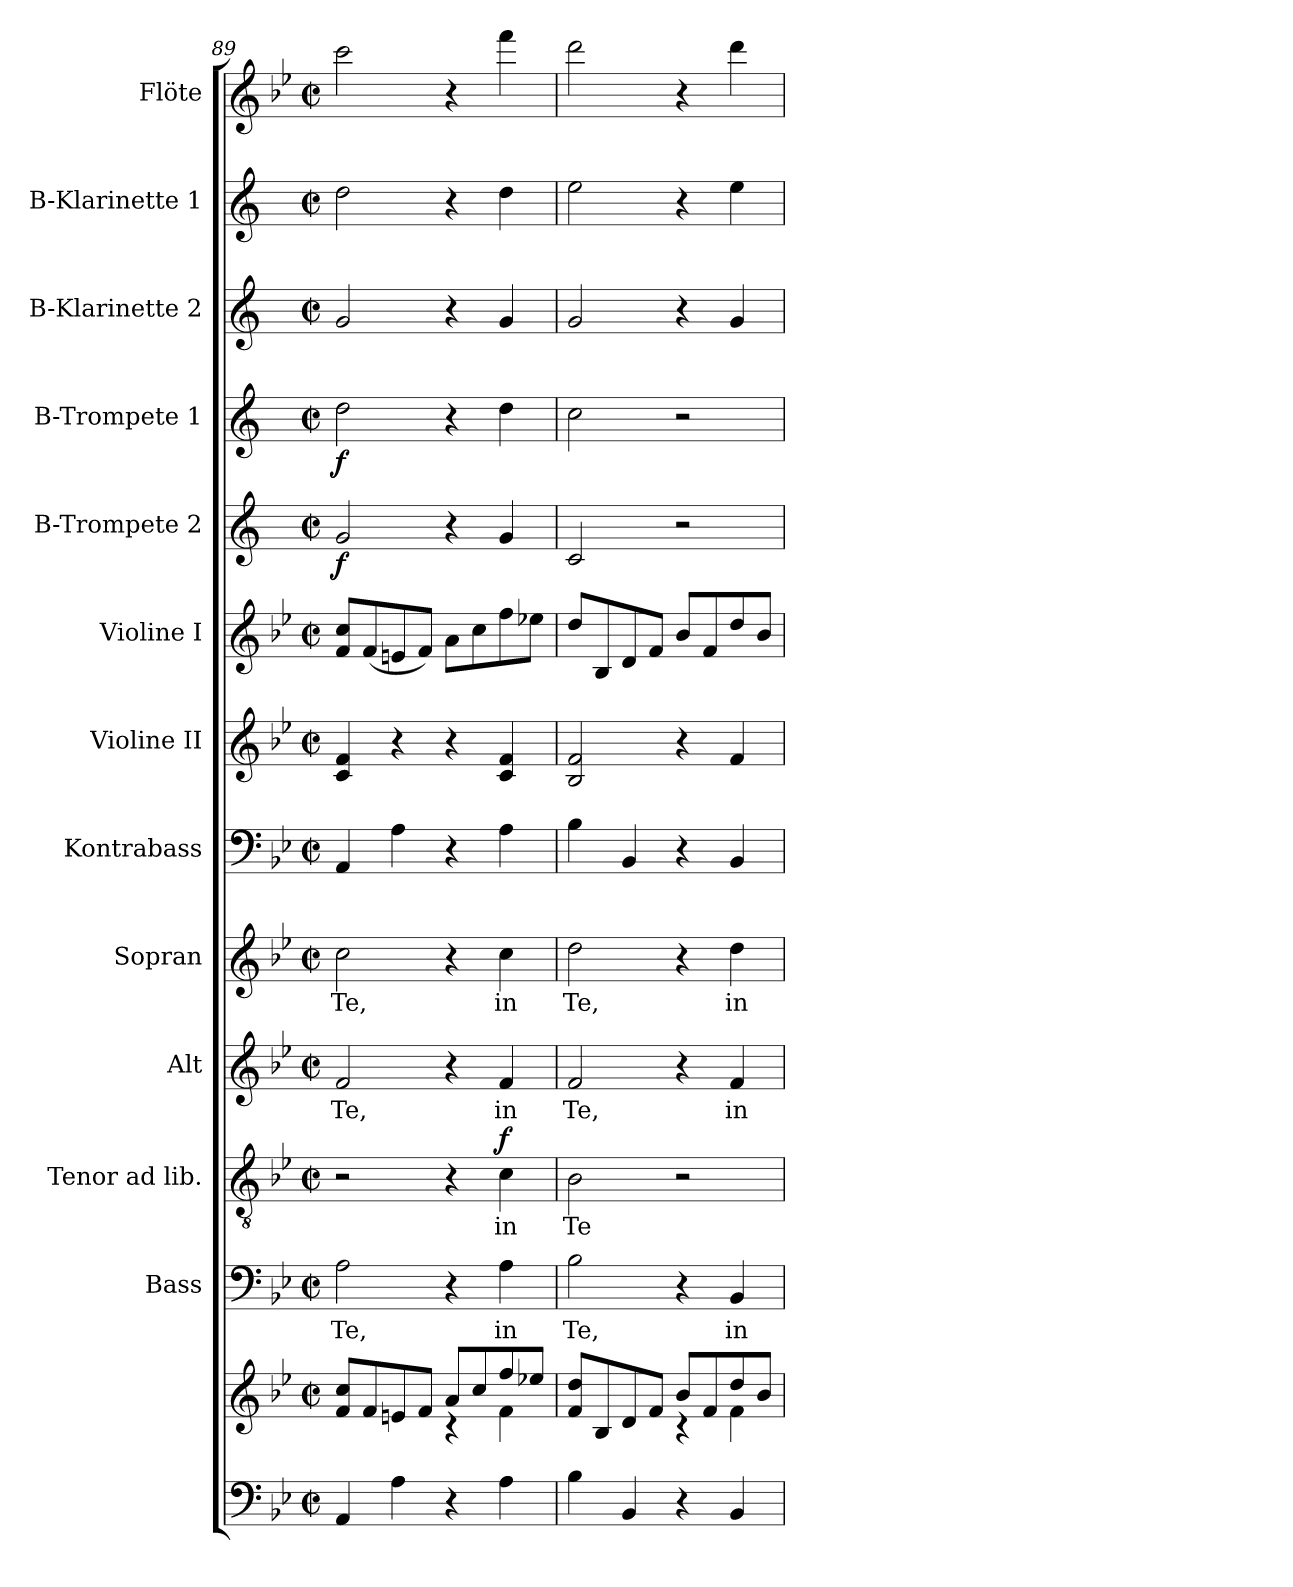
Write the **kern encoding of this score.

**kern	**kern	**kern	**text	**kern	**text	**dynam	**kern	**text	**kern	**text	**kern	**kern	**kern	**kern	**dynam	**kern	**dynam	**kern	**kern	**kern
*part13	*part13	*part12	*part12	*part11	*part11	*part11	*part10	*part10	*part9	*part9	*part8	*part7	*part6	*part5	*part5	*part4	*part4	*part3	*part2	*part1
*staff14	*staff13	*staff12	*staff12	*staff11	*staff11	*staff11	*staff10	*staff10	*staff9	*staff9	*staff8	*staff7	*staff6	*staff5	*staff5	*staff4	*staff4	*staff3	*staff2	*staff1
*	*	*I"Bass	*	*I"Tenor ad lib.	*	*	*I"Alt	*	*I"Sopran	*	*I"Kontrabass	*I"Violine II	*I"Violine I	*I"B-Trompete 2	*	*I"B-Trompete 1	*	*I"B-Klarinette 2	*I"B-Klarinette 1	*I"Flöte
*	*	*I'B.	*	*I'T.	*	*	*I'A.	*	*I'S.	*	*I'Kb.	*I'Vl. II	*I'Vl. I	*I'B Trp. 2	*	*I'B Trp. 1	*	*I'B Kl. 2	*I'B Kl. 1	*I'Fl.
*clefF4	*clefG2	*clefF4	*	*clefGv2	*	*	*clefG2	*	*clefG2	*	*clefF4	*clefG2	*clefG2	*clefG2	*	*clefG2	*	*clefG2	*clefG2	*clefG2
*	*	*	*	*	*	*	*	*	*	*	*ITrd7c12	*	*	*ITrd1c2	*	*ITrd1c2	*	*ITrd1c2	*ITrd1c2	*
*k[b-e-]	*k[b-e-]	*k[b-e-]	*	*k[b-e-]	*	*	*k[b-e-]	*	*k[b-e-]	*	*k[b-e-]	*k[b-e-]	*k[b-e-]	*k[b-e-]	*	*k[b-e-]	*	*k[b-e-]	*k[b-e-]	*k[b-e-]
*B-:	*B-:	*B-:	*	*B-:	*	*	*B-:	*	*B-:	*	*B-:	*B-:	*B-:	*B-:	*	*B-:	*	*B-:	*B-:	*B-:
*M2/2	*M2/2	*M2/2	*	*M2/2	*	*	*M2/2	*	*M2/2	*	*M2/2	*M2/2	*M2/2	*M2/2	*	*M2/2	*	*M2/2	*M2/2	*M2/2
*met(c|)	*met(c|)	*met(c|)	*	*met(c|)	*	*	*met(c|)	*	*met(c|)	*	*met(c|)	*met(c|)	*met(c|)	*met(c|)	*	*met(c|)	*	*met(c|)	*met(c|)	*met(c|)
=89	=89	=89	=89	=89	=89	=89	=89	=89	=89	=89	=89	=89	=89	=89	=89	=89	=89	=89	=89	=89
*	*^	*	*	*	*	*	*	*	*	*	*	*	*	*	*	*	*	*	*	*
!	!	!	!	!LO:LY:b	!	!	!	!	!LO:LY:b	!	!LO:LY:b	!	!	!	!	!LO:DY:b	!	!LO:DY:b	!	!	!
4AA/	8f/ 8cc/L	2ryy	2A\	Te,	2r	.	.	2f/	Te,	2cc\	Te,	4AAA/	4c/ 4f/	8f/ 8cc/L	2f/	f	2cc\	f	2f/	2cc\	2ccc\
.	8f/	.	.	.	.	.	.	.	.	.	.	.	.	(<8f/	.	.	.	.	.	.	.
4A\	8en/	.	.	.	.	.	.	.	.	.	.	4AA\	4r	8en/	.	.	.	.	.	.	.
.	8f/J	.	.	.	.	.	.	.	.	.	.	.	.	8f/J)	.	.	.	.	.	.	.
4r	8a/L	4rc	4r	.	4r	.	.	4r	.	4r	.	4r	4r	8a\L	4r	.	4r	.	4r	4r	4r
.	8cc/	.	.	.	.	.	.	.	.	.	.	.	.	8cc\	.	.	.	.	.	.	.
!	!	!	!	!LO:LY:b	!	!LO:LY:b	!LO:DY:a	!	!LO:LY:b	!	!LO:LY:b	!	!	!	!	!	!	!	!	!	!
4A\	8ff/	4f\	4A\	in	4c\	in	f	4f/	in	4cc\	in	4AA\	4c/ 4f/	8ff\	4f/	.	4cc\	.	4f/	4cc\	4fff\
.	8ee-X/J	.	.	.	.	.	.	.	.	.	.	.	.	8ee-X\J	.	.	.	.	.	.	.
!!LO:PB:g=z
=90	=90	=90	=90	=90	=90	=90	=90	=90	=90	=90	=90	=90	=90	=90	=90	=90	=90	=90	=90	=90	=90
!	!	!	!	!LO:LY:b	!	!LO:LY:b	!	!	!LO:LY:b	!	!LO:LY:b	!	!	!	!	!	!	!	!	!	!
4B-\	8f/ 8dd/L	2ryy	2B-\	Te,	2B-\	Te	.	2f/	Te,	2dd\	Te,	4BB-\	2B-/ 2f/	8dd/L	2B-/	.	2b-\	.	2f/	2dd\	2ddd\
.	8B-/	.	.	.	.	.	.	.	.	.	.	.	.	8B-/	.	.	.	.	.	.	.
4BB-/	8d/	.	.	.	.	.	.	.	.	.	.	4BBB-/	.	8d/	.	.	.	.	.	.	.
.	8f/J	.	.	.	.	.	.	.	.	.	.	.	.	8f/J	.	.	.	.	.	.	.
4r	8b-/L	4rc	4r	.	2r	.	.	4r	.	4r	.	4r	4r	8b-/L	2r	.	2r	.	4r	4r	4r
.	8f/	.	.	.	.	.	.	.	.	.	.	.	.	8f/	.	.	.	.	.	.	.
!	!	!	!	!LO:LY:b	!	!	!	!	!LO:LY:b	!	!LO:LY:b	!	!	!	!	!	!	!	!	!	!
4BB-/	8dd/	4f\	4BB-/	in	.	.	.	4f/	in	4dd\	in	4BBB-/	4f/	8dd/	.	.	.	.	4f/	4dd\	4ddd\
.	8b-/J	.	.	.	.	.	.	.	.	.	.	.	.	8b-/J	.	.	.	.	.	.	.
*	*v	*v	*	*	*	*	*	*	*	*	*	*	*	*	*	*	*	*	*	*	*
=	=	=	=	=	=	=	=	=	=	=	=	=	=	=	=	=	=	=	=	=
*-	*-	*-	*-	*-	*-	*-	*-	*-	*-	*-	*-	*-	*-	*-	*-	*-	*-	*-	*-	*-
